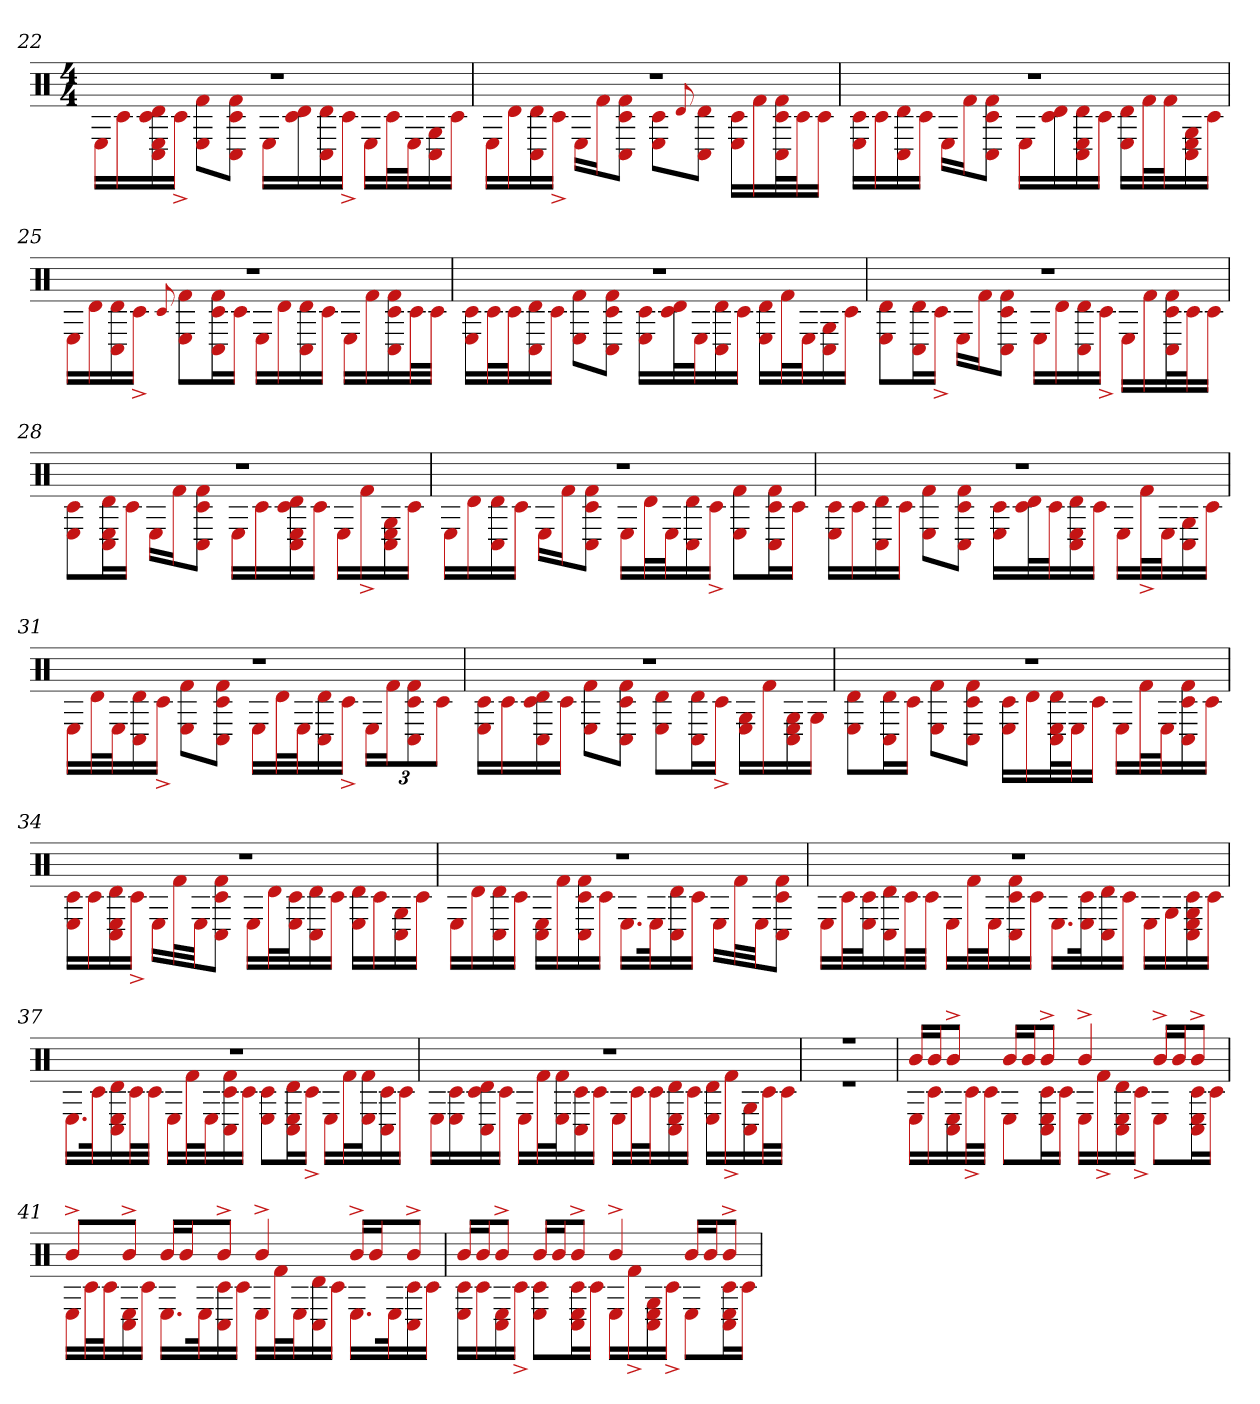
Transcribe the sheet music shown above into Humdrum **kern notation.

**kern
*part1
*staff1
*clefX
*k[]
*M4/4
=22
*^
1r	16ELL
.	16c#
.	16c# 16C# 16d 16E
.	16c#^JJ
.	8E 8f#L
.	8f# 8C# 8c#J
.	16ELL
.	16d 16c#
.	16C# 16d
.	16c#^JJ
.	16ELL
.	32c#L
.	32EJ
.	16C# 16G
.	16c#JJ
=23	=23
1r	16ELL
.	16d
.	16C# 16d
.	16c#^JJ
.	16ELL
.	16f#J
.	8f# 8C# 8c#J
.	8c# 8EL
.	8qqd
.	8d 8C#J
.	16c# 16ELL
.	16f#
.	32f# 32C# 32c#L
.	32c#J
.	16c#JJ
=24	=24
1r	16c# 16ELL
.	16c#
.	16C# 16d
.	16c#JJ
.	16ELL
.	16f#J
.	8f# 8C# 8c#J
.	16ELL
.	16d 16c#
.	16E 16C# 16d
.	16c#JJ
.	16E 16dLL
.	32f#L
.	32f#J
.	16E 16G 16C#
.	16c#JJ
=25	=25
1r	16ELL
.	16d
.	16d 16C#
.	16c#^JJ
.	8qqc#
.	8E 8f#L
.	16f# 16C# 16c#L
.	16c#JJ
.	16ELL
.	16d
.	16C# 16d
.	16c#JJ
.	16ELL
.	16f#
.	16f# 16C# 16c#
.	32c#L
.	32c#JJJ
=26	=26
1r	16c# 16ELL
.	32c#L
.	32c#J
.	16d 16C#
.	16c#JJ
.	8E 8f#L
.	8f# 8C# 8c#J
.	16c# 16ELL
.	32d 32c#L
.	32EJ
.	16d 16C#
.	16c#JJ
.	16E 16dLL
.	32f#L
.	32EJ
.	16C# 16G
.	16c#JJ
=27	=27
1r	8E 8dL
.	16d 16C#L
.	16c#^JJ
.	16ELL
.	16f#J
.	8C# 8f# 8c#J
.	16ELL
.	16d
.	16C# 16d
.	16c#^JJ
.	16ELL
.	16f#
.	32f# 32C# 32c#L
.	32c#J
.	16c#JJ
=28	=28
1r	8E 8c#L
.	16E 16d 16C#L
.	16c#JJ
.	16ELL
.	16f#J
.	8f# 8C# 8c#J
.	16ELL
.	16c#
.	16c# 16E 16C# 16d
.	16c#JJ
.	16ELL
.	16f#^
.	16E 16C# 16G
.	16c#JJ
=29	=29
1r	16ELL
.	16d
.	16d 16C#
.	16c#JJ
.	16ELL
.	16f#J
.	8C# 8f# 8c#J
.	16ELL
.	32dL
.	32EJ
.	16C# 16d
.	16c#^JJ
.	8E 8f#L
.	16f# 16C# 16c#L
.	16c#JJ
=30	=30
1r	16c# 16ELL
.	16c#
.	16d 16C#
.	16c#JJ
.	8E 8f#L
.	8f# 8C# 8c#J
.	16c# 16ELL
.	32c# 32dL
.	32c#J
.	16C# 16d 16E
.	16c#JJ
.	16ELL
.	32f#^L
.	32EJ
.	16G 16C#
.	16c#JJ
=31	=31
1r	16ELL
.	32dL
.	32EJ
.	16C# 16d
.	16c#^JJ
.	8E 8f#L
.	8C# 8f# 8c#J
.	16ELL
.	32dL
.	32EJ
.	16d 16C#
.	16c#^JJ
.	24ELL
.	24f#J
.	12f# 12C# 12c#
.	12c#J
=32	=32
1r	16c# 16ELL
.	16c#
.	16c# 16d 16C#
.	16c#JJ
.	8E 8f#L
.	8f# 8C# 8c#J
.	8E 8dL
.	16d 16C#L
.	16c#^JJ
.	16E 16GLL
.	16f#
.	16E 16C# 16G
.	16GJJ
=33	=33
1r	8E 8dL
.	16C# 16dL
.	16c#JJ
.	8E 8f#L
.	8f# 8C# 8c#J
.	16c# 16ELL
.	16d
.	32E 32C# 32dL
.	32EJ
.	16c#JJ
.	16ELL
.	32f#L
.	32EJ
.	16f# 16C# 16c#
.	16c#JJ
=34	=34
1r	16c# 16ELL
.	16c#
.	16d 16C# 16E
.	16c#^JJ
.	16ELL
.	32f#L
.	32EJJ
.	8f# 8C# 8c#J
.	16ELL
.	32dL
.	32c# 32EJ
.	16C# 16d
.	16c#JJ
.	16E 16dLL
.	16c#
.	16G 16C#
.	16c#JJ
=35	=35
1r	16ELL
.	16d
.	16d 16C#
.	16c#JJ
.	16E 16C#LL
.	16f#
.	16f# 16c# 16C#
.	16c#JJ
.	16.ELL
.	32Ek
.	16d 16C#
.	16c#JJ
.	16ELL
.	32f#L
.	32EJJ
.	8f# 8C# 8c#J
=36	=36
1r	16ELL
.	32c#L
.	32E 32c#J
.	16C# 16d
.	32c#L
.	32c#JJJ
.	16ELL
.	32f#L
.	32EJ
.	16f# 16C# 16c#
.	16c#JJ
.	16.ELL
.	32c# 32Ek
.	16d 16C#
.	16c#JJ
.	16ELL
.	16G
.	16E 16G 16C# 16c#
.	16c#JJ
=37	=37
1r	16.ELL
.	32c#k
.	16E 16d 16C#
.	32c#L
.	32c#JJJ
.	16ELL
.	32f#L
.	32EJ
.	16f# 16c# 16C#
.	16c#JJ
.	8E 8c#L
.	16E 16d 16C#L
.	16c#^JJ
.	16ELL
.	32f#L
.	32E 32f#J
.	16C# 16c#
.	16c#JJ
=38	=38
1r	16ELL
.	16c# 16E
.	16c# 16C# 16d
.	16c#JJ
.	16ELL
.	32f#L
.	32E 32f#J
.	16C# 16c#
.	16c#JJ
.	16ELL
.	32c#L
.	32c#J
.	16E 16C# 16d
.	16c#JJ
.	16E 16dLL
.	16f#^
.	16G 16C#
.	32c#L
.	32c#JJJ
=39	=39
1r	1r
=40	=40
16bLL	16ELL
16bJ	16c#
8b^J	16E 16C#
.	32c#^L
.	32c#JJJ
16bLL	8EL
16bJ	.
8b^J	16E 16c# 16C#L
.	16c#JJ
4b^	16ELL
.	16f#^
.	16d 16E 16C#
.	16c#^JJ
16b^LL	8EL
16bJ	.
8b^J	16E 16c# 16C#L
.	16c#JJ
=41	=41
8b^L	16ELL
.	32c#L
.	32c#J
8b^J	16E 16C#
.	16c#JJ
16bLL	16.ELL
16bJ	.
.	32Ek
8b^J	16c# 16C#
.	16c#JJ
4b^	16ELL
.	32f#L
.	32EJ
.	16d 16C#
.	16c#JJ
16b^LL	16.ELL
16bJ	.
.	32Ek
8b^J	16c# 16C#
.	16c#JJ
=42	=42
16bLL	16c# 16ELL
16bJ	16c#
8b^J	16E 16C#
.	16c#^JJ
16bLL	8c# 8EL
16bJ	.
8b^J	16E 16c# 16C#L
.	16c#JJ
4b^	16ELL
.	16f#^
.	16E 16G 16C#
.	16c#^JJ
16bLL	8EL
16bJ	.
8b^J	16E 16C# 16c#L
.	16c#JJ
*v	*v
=
*-
